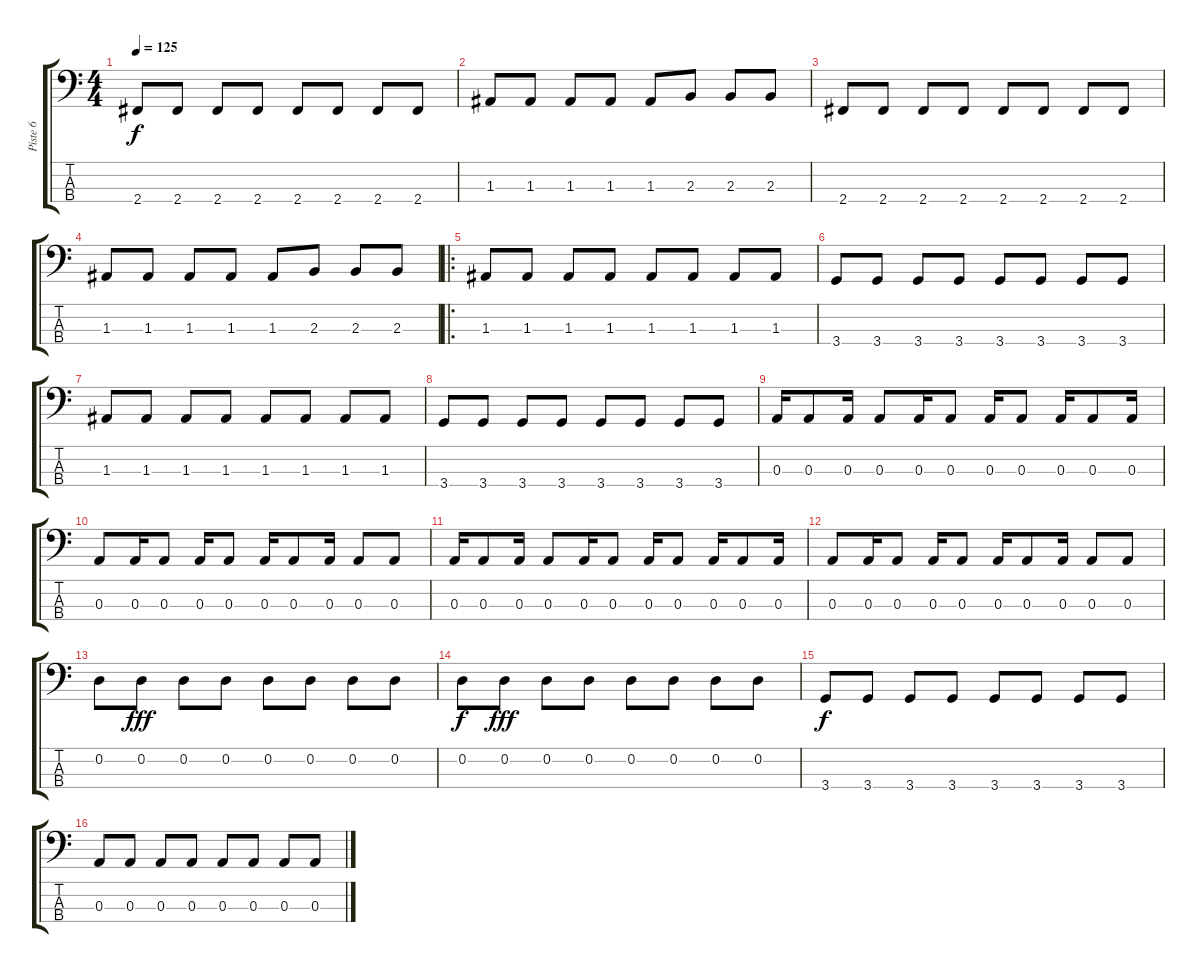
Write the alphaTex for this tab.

\track ("Piste 6" "Piste 6") {instrument slapbass1}
\staff {score tabs}
\tuning (G2 D2 A1 E1) {hide}
\ts (4 4)
\tempo 125
\clef f4
\ks c
2.4.8{dy f} 2.4.8 2.4.8 2.4.8 2.4.8 2.4.8 2.4.8 2.4.8 |
1.3.8 1.3.8 1.3.8 1.3.8 1.3.8 2.3.8 2.3.8 2.3.8 |
2.4.8 2.4.8 2.4.8 2.4.8 2.4.8 2.4.8 2.4.8 2.4.8 |
1.3.8 1.3.8 1.3.8 1.3.8 1.3.8 2.3.8 2.3.8 2.3.8 |
\ro
1.3.8 1.3.8 1.3.8 1.3.8 1.3.8 1.3.8 1.3.8 1.3.8 |
3.4.8 3.4.8 3.4.8 3.4.8 3.4.8 3.4.8 3.4.8 3.4.8 |
1.3.8 1.3.8 1.3.8 1.3.8 1.3.8 1.3.8 1.3.8 1.3.8 |
3.4.8 3.4.8 3.4.8 3.4.8 3.4.8 3.4.8 3.4.8 3.4.8 |
0.3.16 0.3.8 0.3.16 0.3.8 0.3.16 0.3.8 0.3.16 0.3.8 0.3.16 0.3.8 0.3.16 |
0.3.8 0.3.16 0.3.8 0.3.16 0.3.8 0.3.16 0.3.8 0.3.16 0.3.8 0.3.8 |
0.3.16 0.3.8 0.3.16 0.3.8 0.3.16 0.3.8 0.3.16 0.3.8 0.3.16 0.3.8 0.3.16 |
0.3.8 0.3.16 0.3.8 0.3.16 0.3.8 0.3.16 0.3.8 0.3.16 0.3.8 0.3.8 |
0.2.8 0.2.8{dy fff} 0.2.8 0.2.8 0.2.8 0.2.8 0.2.8 0.2.8 |
0.2.8{dy f} 0.2.8{dy fff} 0.2.8 0.2.8 0.2.8 0.2.8 0.2.8 0.2.8 |
3.4.8{dy f} 3.4.8 3.4.8 3.4.8 3.4.8 3.4.8 3.4.8 3.4.8 |
0.3.8 0.3.8 0.3.8 0.3.8 0.3.8 0.3.8 0.3.8 0.3.8
